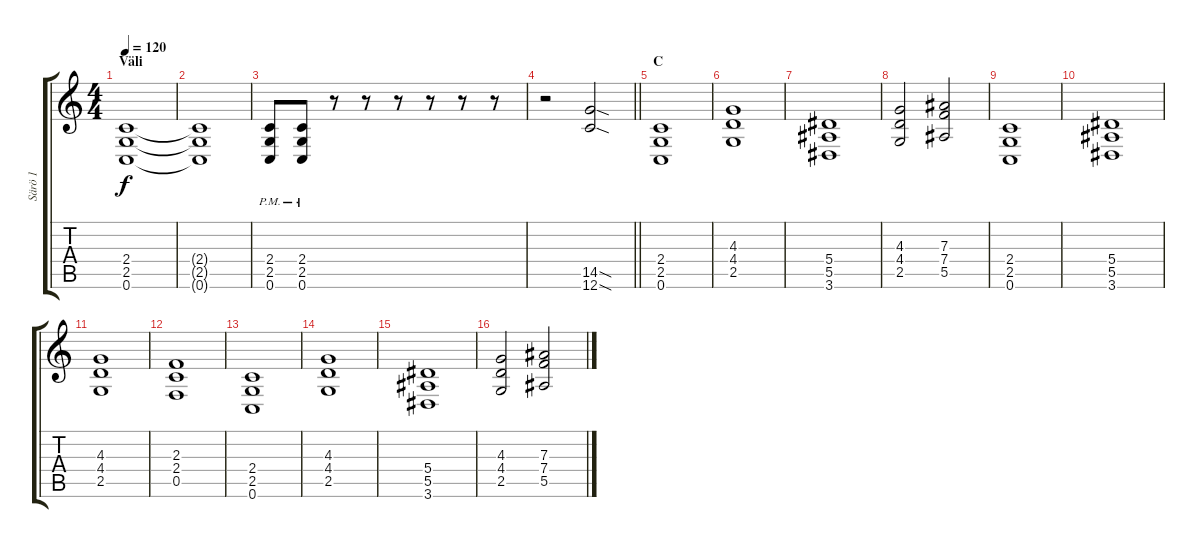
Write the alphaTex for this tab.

\track ("Särö 1" "Särö 1") {instrument distortionguitar}
\staff {score tabs}
\tuning (C4 G3 Eb3 Bb2 F2 C2) {hide}
\ts (4 4)
\section ("" "Väli")
\tempo 120
\clef g2
\ks c
(2.4 2.5 0.6).1{dy f} |
(2.4{t} 2.5{t} 0.6{t}).1 |
(2.4{pm} 2.5{pm} 0.6{pm}).8 (2.4{pm} 2.5{pm} 0.6{pm}).8 r.8 r.8 r.8 r.8 r.8 r.8 |
\barLineRight lightlight
r.2 (14.5{sod} 12.6{sod}).2 |
\section ("" "C")
(2.4 2.5 0.6).1 |
(4.3 4.4 2.5).1 |
(5.4 5.5 3.6).1 |
(4.3 4.4 2.5).2 (7.3 7.4 5.5).2 |
(2.4 2.5 0.6).1 |
(5.4 5.5 3.6).1 |
(4.3 4.4 2.5).1 |
(2.3 2.4 0.5).1 |
(2.4 2.5 0.6).1 |
(4.3 4.4 2.5).1 |
(5.4 5.5 3.6).1 |
(4.3 4.4 2.5).2 (7.3 7.4 5.5).2
